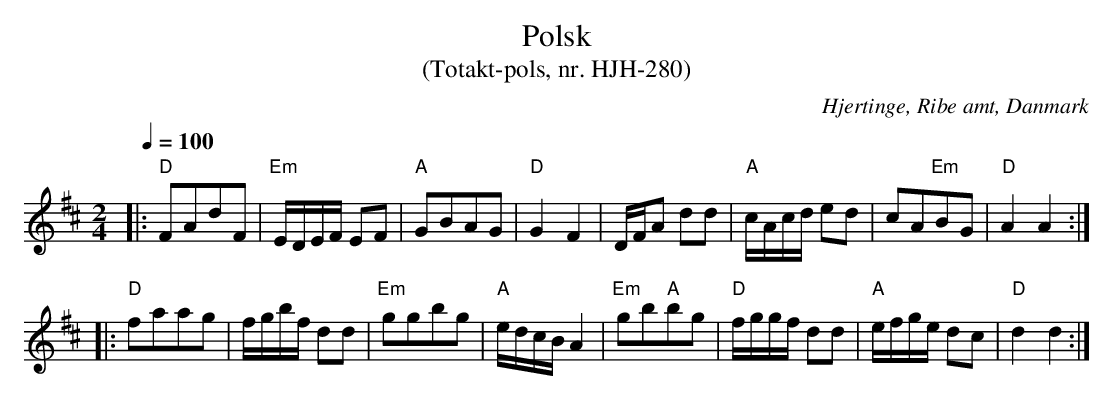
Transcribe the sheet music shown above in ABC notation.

X:1
T:Polsk
T:(Totakt-pols, nr. HJH-280)
O:Hjertinge, Ribe amt, Danmark
M:2/4
L:1/8
Q:1/4=100
K:D
|: "D"FAdF | "Em"E/D/E/F/ EF | "A"GBAG | "D"G2 F2 | D/F/A dd | "A"c/A/c/d/ ed | cA"Em"BG | "D"A2 A2 :|
|: "D"faag | f/g/b/f/ dd | "Em"ggbg | "A"e/d/c/B/ A2 | "Em"gb"A"bg | "D"f/g/g/f/ dd | "A"e/f/g/e/ dc | "D"d2 d2 :|
